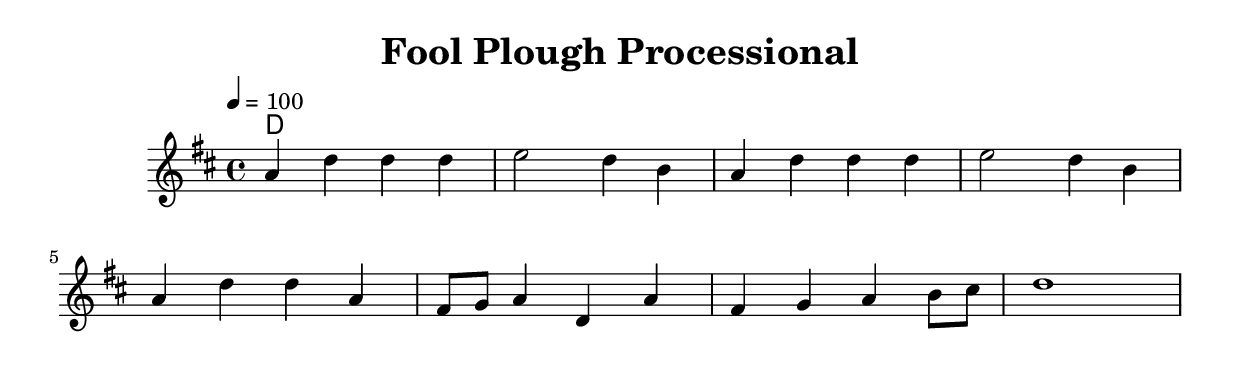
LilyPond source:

\version "2.18.2"

\header {
  title = "Fool Plough Processional"
}

global = {
  \time 4/4
  \key d \major
  \tempo 4=100
}

chordNames = \chordmode {
  \global
  d1
  
}

melody = \relative c'' {
  \global
  a4 d d d | e2 d4 b| a4 d d d | e2 d4 b|\break
  a d d a |  fis8 g a4 d, a'|fis4 g a4 b8 cis| d1
  
}



\score {
  <<
    \new ChordNames \chordNames
    
    \new Staff { \melody }
    
  >>
  \layout { }
  \midi { }
}
